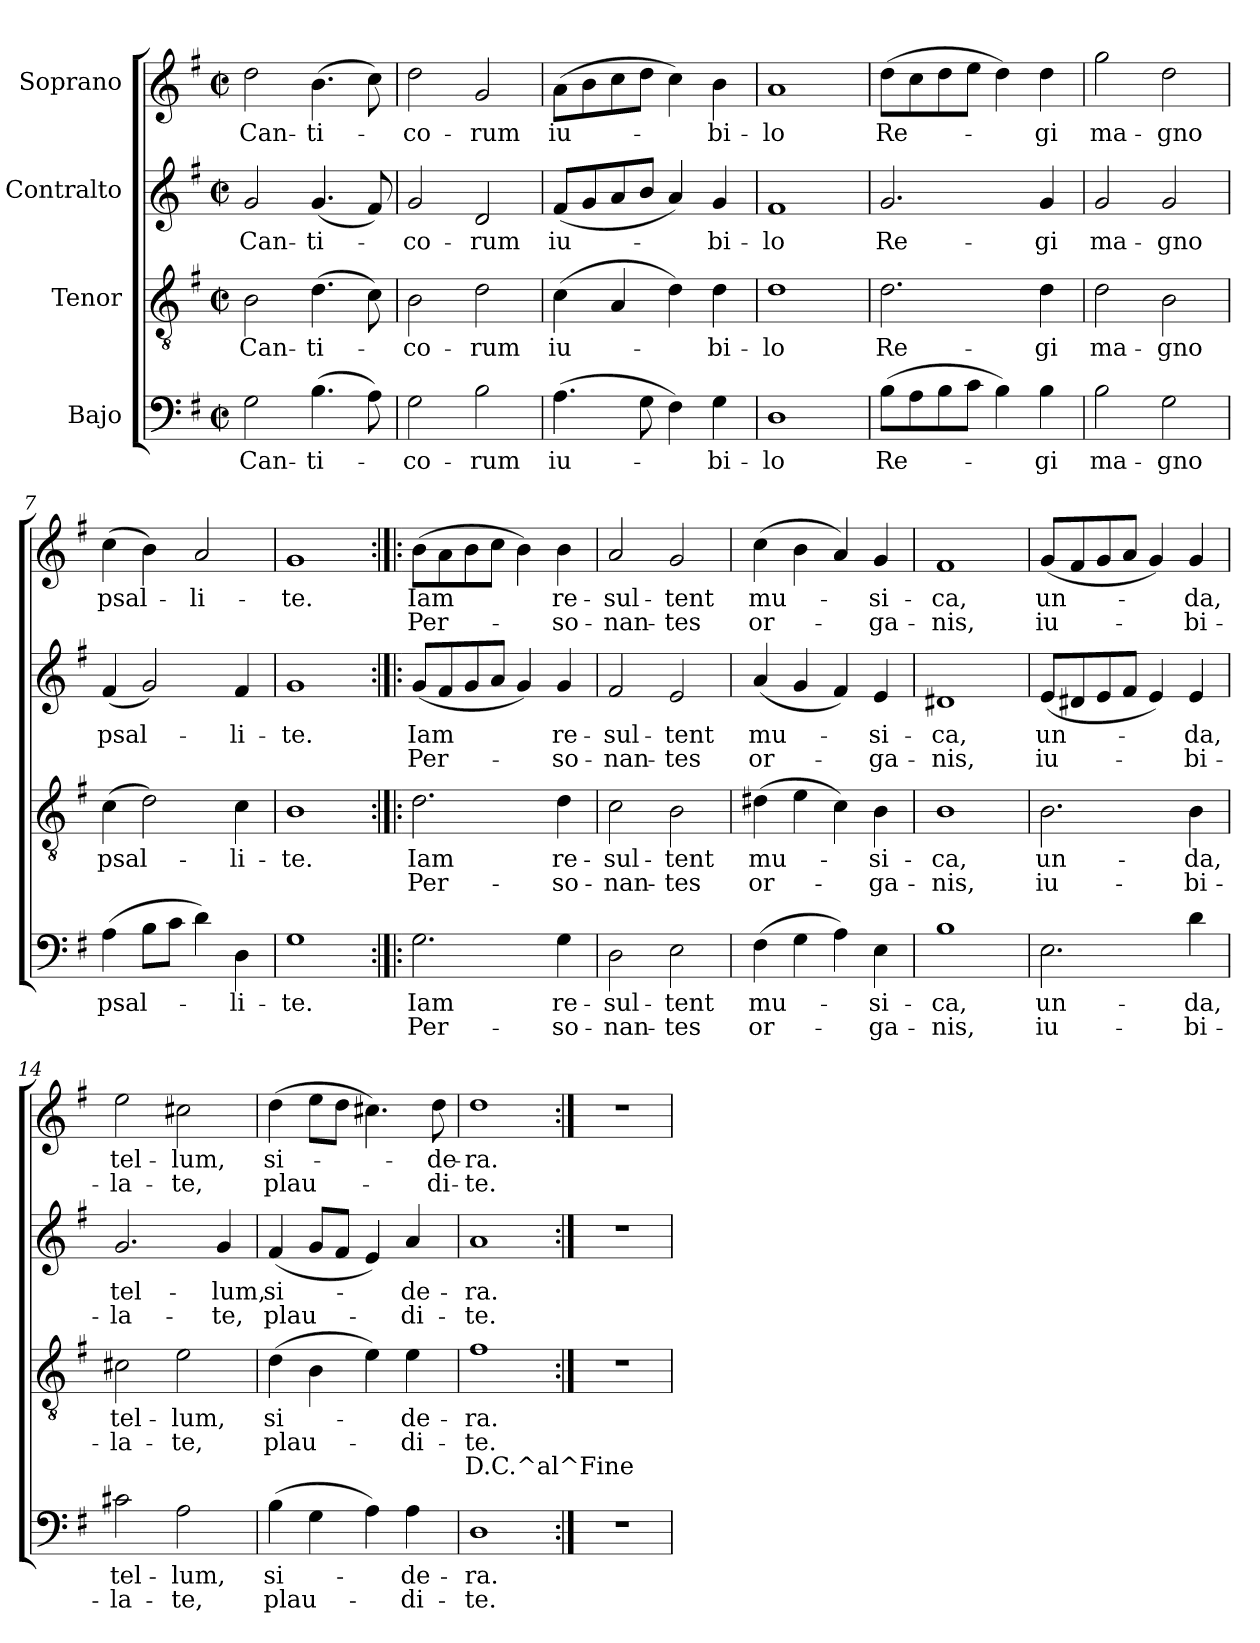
**kern	**text	**text	**kern	**text	**text	**text	**kern	**text	**text	**kern	**text	**text
*part4	*part4	*part4	*part3	*part3	*part3	*part3	*part2	*part2	*part2	*part1	*part1	*part1
*staff4	*staff4	*staff4	*staff3	*staff3	*staff3	*staff3	*staff2	*staff2	*staff2	*staff1	*staff1	*staff1
*I"Bajo	*	*	*I"Tenor	*	*	*	*I"Contralto	*	*	*I"Soprano	*	*
*clefF4	*	*	*clefGv2	*	*	*	*clefG2	*	*	*clefG2	*	*
*k[f#]	*	*	*k[f#]	*	*	*	*k[f#]	*	*	*k[f#]	*	*
*G:	*	*	*G:	*	*	*	*G:	*	*	*G:	*	*
*M2/2	*	*	*M2/2	*	*	*	*M2/2	*	*	*M2/2	*	*
*met(c|)	*	*	*met(c|)	*	*	*	*met(c|)	*	*	*met(c|)	*	*
=1	=1	=1	=1	=1	=1	=1	=1	=1	=1	=1	=1	=1
!	!LO:LY:b	!	!	!LO:LY:b	!	!	!	!LO:LY:b	!	!	!LO:LY:b	!
2G\	Can-	.	2B\	Can-	.	.	2g/	Can-	.	2dd\	Can-	.
!	!LO:LY:b	!	!	!LO:LY:b	!	!	!	!LO:LY:b	!	!	!LO:LY:b	!
(>4.B\	-ti-	.	(>4.d\	-ti-	.	.	(<4.g/	-ti-	.	(>4.b\	-ti-	.
8A\)	.	.	8c\)	.	.	.	8f#/)	.	.	8cc\)	.	.
=2	=2	=2	=2	=2	=2	=2	=2	=2	=2	=2	=2	=2
!	!LO:LY:b	!	!	!LO:LY:b	!	!	!	!LO:LY:b	!	!	!LO:LY:b	!
2G\	-co-	.	2B\	-co-	.	.	2g/	-co-	.	2dd\	-co-	.
!	!LO:LY:b	!	!	!LO:LY:b	!	!	!	!LO:LY:b	!	!	!LO:LY:b	!
2B\	-rum	.	2d\	-rum	.	.	2d/	-rum	.	2g/	-rum	.
=3	=3	=3	=3	=3	=3	=3	=3	=3	=3	=3	=3	=3
!	!LO:LY:b	!	!	!LO:LY:b	!	!	!	!LO:LY:b	!	!	!LO:LY:b	!
(>4.A\	iu-	.	(>4c\	iu-	.	.	(<8f#/L	iu-	.	(>8a\L	iu-	.
.	.	.	.	.	.	.	8g/	.	.	8b\	.	.
.	.	.	4A/	.	.	.	8a/	.	.	8cc\	.	.
8G\	.	.	.	.	.	.	8b/J	.	.	8dd\J	.	.
4F#\)	.	.	4d\)	.	.	.	4a/)	.	.	4cc\)	.	.
!	!LO:LY:b	!	!	!LO:LY:b	!	!	!	!LO:LY:b	!	!	!LO:LY:b	!
4G\	-bi-	.	4d\	-bi-	.	.	4g/	-bi-	.	4b\	-bi-	.
=4	=4	=4	=4	=4	=4	=4	=4	=4	=4	=4	=4	=4
!	!LO:LY:b	!	!	!LO:LY:b	!	!	!	!LO:LY:b	!	!	!LO:LY:b	!
1D	-lo	.	1d	-lo	.	.	1f#	-lo	.	1a	-lo	.
=5	=5	=5	=5	=5	=5	=5	=5	=5	=5	=5	=5	=5
!	!LO:LY:b	!	!	!LO:LY:b	!	!	!	!LO:LY:b	!	!	!LO:LY:b	!
(>8B\L	Re-	.	2.d\	Re-	.	.	2.g/	Re-	.	(>8dd\L	Re-	.
8A\	.	.	.	.	.	.	.	.	.	8cc\	.	.
8B\	.	.	.	.	.	.	.	.	.	8dd\	.	.
8c\J	.	.	.	.	.	.	.	.	.	8ee\J	.	.
4B\)	.	.	.	.	.	.	.	.	.	4dd\)	.	.
!	!LO:LY:b	!	!	!LO:LY:b	!	!	!	!LO:LY:b	!	!	!LO:LY:b	!
4B\	-gi	.	4d\	-gi	.	.	4g/	-gi	.	4dd\	-gi	.
!!LO:LB:g=z
=6	=6	=6	=6	=6	=6	=6	=6	=6	=6	=6	=6	=6
!	!LO:LY:b	!	!	!LO:LY:b	!	!	!	!LO:LY:b	!	!	!LO:LY:b	!
2B\	ma-	.	2d\	ma-	.	.	2g/	ma-	.	2gg\	ma-	.
!	!LO:LY:b	!	!	!LO:LY:b	!	!	!	!LO:LY:b	!	!	!LO:LY:b	!
2G\	-gno	.	2B\	-gno	.	.	2g/	-gno	.	2dd\	-gno	.
=7	=7	=7	=7	=7	=7	=7	=7	=7	=7	=7	=7	=7
!	!LO:LY:b	!	!	!LO:LY:b	!	!	!	!LO:LY:b	!	!	!LO:LY:b	!
(>4A\	psal-	.	(>4c\	psal-	.	.	(<4f#/	psal-	.	(>4cc\	psal-	.
8B\L	.	.	2d\)	.	.	.	2g/)	.	.	4b\)	.	.
8c\J	.	.	.	.	.	.	.	.	.	.	.	.
!	!	!	!	!	!	!	!	!	!	!	!LO:LY:b	!
4d\)	.	.	.	.	.	.	.	.	.	2a/	-li-	.
!	!LO:LY:b	!	!	!LO:LY:b	!	!	!	!LO:LY:b	!	!	!	!
4D\	-li-	.	4c\	-li-	.	.	4f#/	-li-	.	.	.	.
=8	=8	=8	=8	=8	=8	=8	=8	=8	=8	=8	=8	=8
!	!LO:LY:b	!	!	!LO:LY:b	!	!	!	!LO:LY:b	!	!	!LO:LY:b	!
1G	-te.	.	1B	-te.	.	.	1g	-te.	.	1g	-te.	.
=9:|!|:	=9:|!|:	=9:|!|:	=9:|!|:	=9:|!|:	=9:|!|:	=9:|!|:	=9:|!|:	=9:|!|:	=9:|!|:	=9:|!|:	=9:|!|:	=9:|!|:
!	!LO:LY:b	!LO:LY:b	!	!LO:LY:b	!LO:LY:b	!	!	!LO:LY:b	!LO:LY:b	!	!LO:LY:b	!LO:LY:b
2.G\	Iam	Per-	2.d\	Iam	Per-	.	(<8g/L	Iam	Per-	(>8b\L	Iam	Per-
.	.	.	.	.	.	.	8f#/	.	.	8a\	.	.
.	.	.	.	.	.	.	8g/	.	.	8b\	.	.
.	.	.	.	.	.	.	8a/J	.	.	8cc\J	.	.
.	.	.	.	.	.	.	4g/)	.	.	4b\)	.	.
!	!LO:LY:b	!LO:LY:b	!	!LO:LY:b	!LO:LY:b	!	!	!LO:LY:b	!LO:LY:b	!	!LO:LY:b	!LO:LY:b
4G\	re-	-so-	4d\	re-	-so-	.	4g/	re-	-so-	4b\	re-	-so-
=10	=10	=10	=10	=10	=10	=10	=10	=10	=10	=10	=10	=10
!	!LO:LY:b	!LO:LY:b	!	!LO:LY:b	!LO:LY:b	!	!	!LO:LY:b	!LO:LY:b	!	!LO:LY:b	!LO:LY:b
2D\	-sul-	-nan-	2c\	-sul-	-nan-	.	2f#/	-sul-	-nan-	2a/	-sul-	-nan-
!	!LO:LY:b	!LO:LY:b	!	!LO:LY:b	!LO:LY:b	!	!	!LO:LY:b	!LO:LY:b	!	!LO:LY:b	!LO:LY:b
2E\	-tent	-tes	2B\	-tent	-tes	.	2e/	-tent	-tes	2g/	-tent	-tes
!!LO:PB:g=z
=11	=11	=11	=11	=11	=11	=11	=11	=11	=11	=11	=11	=11
!	!LO:LY:b	!LO:LY:b	!	!LO:LY:b	!LO:LY:b	!	!	!LO:LY:b	!LO:LY:b	!	!LO:LY:b	!LO:LY:b
(>4F#\	mu-	or-	(>4d#X\	mu-	or-	.	(<4a/	mu-	or-	(>4cc\	mu-	or-
4G\	.	.	4e\	.	.	.	4g/	.	.	4b\	.	.
4A\)	.	.	4c\)	.	.	.	4f#/)	.	.	4a/)	.	.
!	!LO:LY:b	!LO:LY:b	!	!LO:LY:b	!LO:LY:b	!	!	!LO:LY:b	!LO:LY:b	!	!LO:LY:b	!LO:LY:b
4E\	-si-	-ga-	4B\	-si-	-ga-	.	4e/	-si-	-ga-	4g/	-si-	-ga-
=12	=12	=12	=12	=12	=12	=12	=12	=12	=12	=12	=12	=12
!	!LO:LY:b	!LO:LY:b	!	!LO:LY:b	!LO:LY:b	!	!	!LO:LY:b	!LO:LY:b	!	!LO:LY:b	!LO:LY:b
1B	-ca,	-nis,	1B	-ca,	-nis,	.	1d#X	-ca,	-nis,	1f#	-ca,	-nis,
=13	=13	=13	=13	=13	=13	=13	=13	=13	=13	=13	=13	=13
!	!LO:LY:b	!LO:LY:b	!	!LO:LY:b	!LO:LY:b	!	!	!LO:LY:b	!LO:LY:b	!	!LO:LY:b	!LO:LY:b
2.E\	un-	iu-	2.B\	un-	iu-	.	(<8e/L	un-	iu-	(<8g/L	un-	iu-
.	.	.	.	.	.	.	8d#X/	.	.	8f#/	.	.
.	.	.	.	.	.	.	8e/	.	.	8g/	.	.
.	.	.	.	.	.	.	8f#/J	.	.	8a/J	.	.
.	.	.	.	.	.	.	4e/)	.	.	4g/)	.	.
!	!LO:LY:b	!LO:LY:b	!	!LO:LY:b	!LO:LY:b	!	!	!LO:LY:b	!LO:LY:b	!	!LO:LY:b	!LO:LY:b
4d\	-da,	-bi-	4B\	-da,	-bi-	.	4e/	-da,	-bi-	4g/	-da,	-bi-
=14	=14	=14	=14	=14	=14	=14	=14	=14	=14	=14	=14	=14
!	!LO:LY:b	!LO:LY:b	!	!LO:LY:b	!LO:LY:b	!	!	!LO:LY:b	!LO:LY:b	!	!LO:LY:b	!LO:LY:b
2c#X\	tel-	-la-	2c#X\	tel-	-la-	.	2.g/	tel-	-la-	2ee\	tel-	-la-
!	!LO:LY:b	!LO:LY:b	!	!LO:LY:b	!LO:LY:b	!	!	!	!	!	!LO:LY:b	!LO:LY:b
2A\	-lum,	-te,	2e\	-lum,	-te,	.	.	.	.	2cc#X\	-lum,	-te,
!	!	!	!	!	!	!	!	!LO:LY:b	!LO:LY:b	!	!	!
.	.	.	.	.	.	.	4g/	-lum,	-te,	.	.	.
=15	=15	=15	=15	=15	=15	=15	=15	=15	=15	=15	=15	=15
!	!LO:LY:b	!LO:LY:b	!	!LO:LY:b	!LO:LY:b	!	!	!LO:LY:b	!LO:LY:b	!	!LO:LY:b	!LO:LY:b
(>4B\	si-	plau-	(>4d\	si-	plau-	.	(<4f#/	si-	plau-	(>4dd\	si-	plau-
4G\	.	.	4B\	.	.	.	8g/L	.	.	8ee\L	.	.
.	.	.	.	.	.	.	8f#/J	.	.	8dd\J	.	.
4A\)	.	.	4e\)	.	.	.	4e/)	.	.	4.cc#X\)	.	.
!	!LO:LY:b	!LO:LY:b	!	!LO:LY:b	!LO:LY:b	!	!	!LO:LY:b	!LO:LY:b	!	!	!
4A\	-de-	-di-	4e\	-de-	-di-	.	4a/	-de-	-di-	.	.	.
!	!	!	!	!	!	!	!	!	!	!	!LO:LY:b	!LO:LY:b
.	.	.	.	.	.	.	.	.	.	8dd\	-de-	-di-
=16	=16	=16	=16	=16	=16	=16	=16	=16	=16	=16	=16	=16
!	!LO:LY:b	!LO:LY:b	!	!LO:LY:b	!LO:LY:b	!LO:LY:b	!	!LO:LY:b	!LO:LY:b	!	!LO:LY:b	!LO:LY:b
1D	-ra.	-te.	1f#	-ra.	-te.	D.C.^al^Fine	1a	-ra.	-te.	1dd	-ra.	-te.
=17:|!	=17:|!	=17:|!	=17:|!	=17:|!	=17:|!	=17:|!	=17:|!	=17:|!	=17:|!	=17:|!	=17:|!	=17:|!
1r	.	.	1r	.	.	.	1r	.	.	1r	.	.
=	=	=	=	=	=	=	=	=	=	=	=	=
*-	*-	*-	*-	*-	*-	*-	*-	*-	*-	*-	*-	*-
